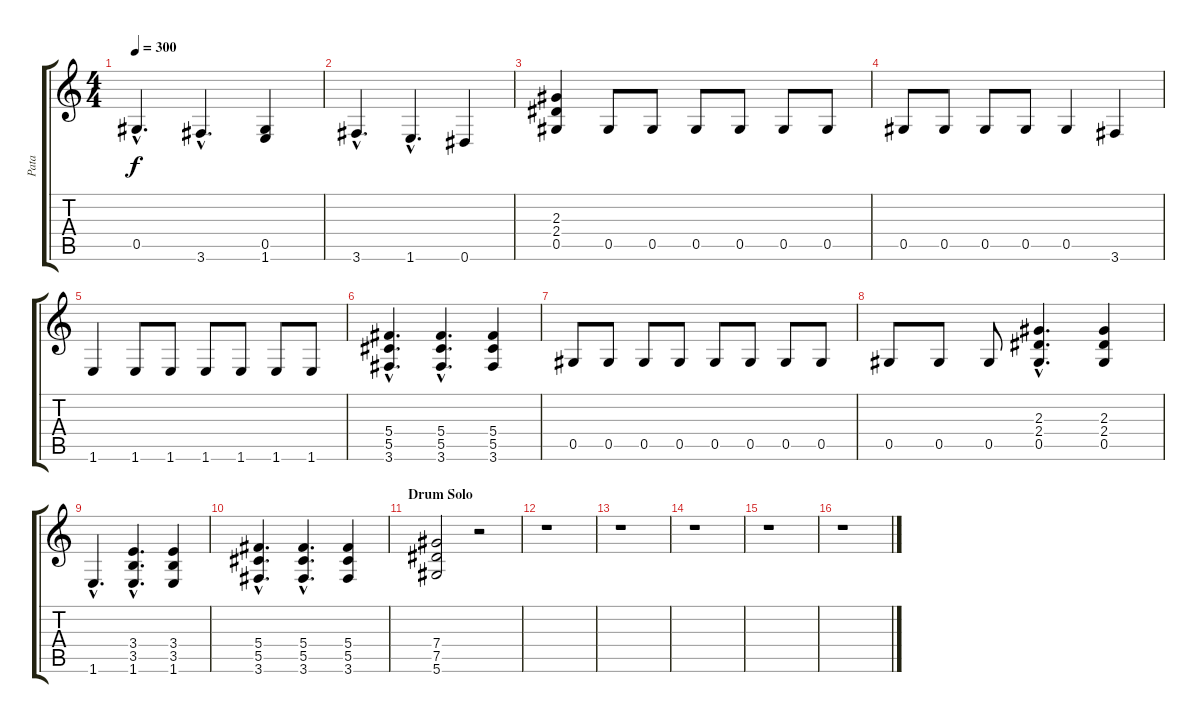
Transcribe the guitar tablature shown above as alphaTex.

\track ("Pata" "Pata") {instrument overdrivenguitar}
\staff {score tabs}
\tuning (Eb4 Bb3 Gb3 Db3 Ab2 Eb2) {hide}
\ts (4 4)
\tempo 300
\clef g2
\ks c
0.5{hac}.4{d dy f} 3.6{hac}.4{d} (0.5 1.6).4 |
3.6{hac}.4{d} 1.6{hac}.4{d} 0.6.4 |
(2.3 2.4 0.5).4 0.5.8 0.5.8 0.5.8 0.5.8 0.5.8 0.5.8 |
0.5.8 0.5.8 0.5.8 0.5.8 0.5.4 3.6.4 |
1.6.4 1.6.8 1.6.8 1.6.8 1.6.8 1.6.8 1.6.8 |
(5.4{hac} 5.5{hac} 3.6{hac}).4{d} (5.4{hac} 5.5{hac} 3.6{hac}).4{d} (5.4 5.5 3.6).4 |
0.5.8 0.5.8 0.5.8 0.5.8 0.5.8 0.5.8 0.5.8 0.5.8 |
0.5.8 0.5.8 0.5.8 (2.3{hac} 2.4{hac} 0.5{hac}).4{d} (2.3 2.4 0.5).4 |
1.6{hac}.4{d} (3.4{hac} 3.5{hac} 1.6{hac}).4{d} (3.4 3.5 1.6).4 |
(5.4{hac} 5.5{hac} 3.6{hac}).4{d} (5.4{hac} 5.5{hac} 3.6{hac}).4{d} (5.4 5.5 3.6).4 |
\section ("" "Drum Solo")
(7.4 7.5 5.6).2 r.2 |
r.1 |
r.1 |
r.1 |
r.1 |
r.1
